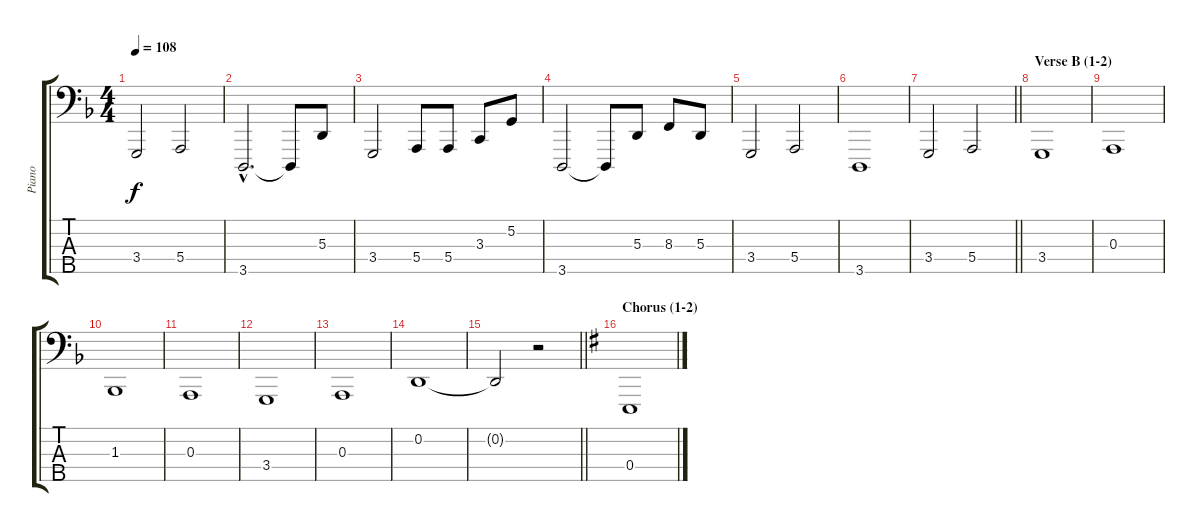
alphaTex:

\track ("Piano" "Piano") {instrument brightacousticpiano}
\staff {score tabs}
\tuning (G2 D2 A1 E1 B0) {hide}
\ts (4 4)
\tempo 108
\clef f4
\ks dminor
3.4.2{dy f} 5.4.2 |
3.5{hac}.2{d} 3.5{t}.8 5.3.8 |
3.4.2 5.4.8 5.4.8 3.3.8 5.2.8 |
3.5.2 3.5{t}.8 5.3.8 8.3.8 5.3.8 |
3.4.2 5.4.2 |
3.5.1 |
\barLineRight lightlight
3.4.2 5.4.2 |
\section ("" "Verse B (1-2)")
3.4.1 |
0.3.1 |
1.3.1 |
0.3.1 |
3.4.1 |
0.3.1 |
0.2.1 |
\barLineRight lightlight
0.2{t}.2 r.2 |
\section ("" "Chorus (1-2)")
\ks eminor
0.4.1
